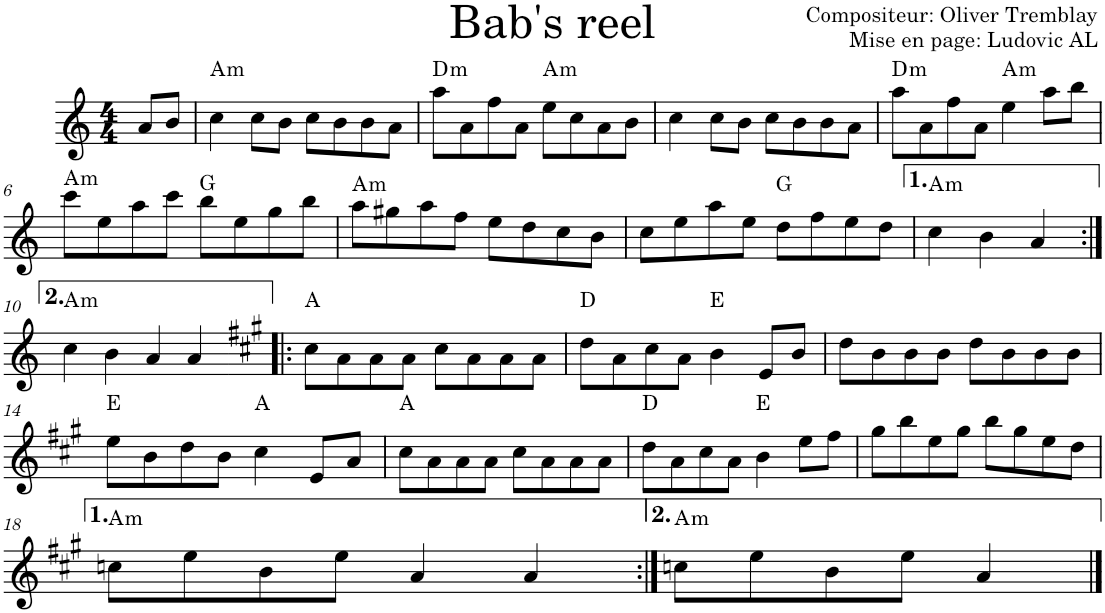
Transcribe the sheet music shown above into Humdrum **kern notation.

**kern	**harte
*part1	*part1
*staff1	*
*I"Violon	*
*I'Vln.	*
*clefG2	*
*k[]	*
*M4/4	*
=1	=1
8a/L	.
8b/J	.
=2	=2
!	!LO:H:kt=m
4cc\	A:min
8cc\L	.
8b\J	.
8cc\L	.
8b\	.
8b\	.
8a\J	.
=3	=3
!	!LO:H:kt=m
8aa\L	D:min
8a\	.
8ff\	.
8a\J	.
!	!LO:H:kt=m
8ee\L	A:min
8cc\	.
8a\	.
8b\J	.
=4	=4
4cc\	.
8cc\L	.
8b\J	.
8cc\L	.
8b\	.
8b\	.
8a\J	.
=5	=5
!	!LO:H:kt=m
8aa\L	D:min
8a\	.
8ff\	.
8a\J	.
!	!LO:H:kt=m
4ee\	A:min
8aa\L	.
8bb\J	.
!!LO:LB:g=z
=6	=6
!	!LO:H:kt=m
8ccc\L	A:min
8ee\	.
8aa\	.
8ccc\J	.
8bb\L	G:maj
8ee\	.
8gg\	.
8bb\J	.
=7	=7
!	!LO:H:kt=m
8aa\L	A:min
8gg#X\	.
8aa\	.
8ff\J	.
8ee\L	.
8dd\	.
8cc\	.
8b\J	.
=8	=8
8cc\L	.
8ee\	.
8aa\	.
8ee\J	.
8dd\L	G:maj
8ff\	.
8ee\	.
8dd\J	.
=9	=9
!	!LO:H:kt=m
4cc\	A:min
4b\	.
4a/	.
!!LO:LB:g=z
=10:|!	=10:|!
!	!LO:H:kt=m
4cc\	A:min
4b\	.
4a/	.
4a/	.
=11!|:	=11!|:
*k[f#c#g#]	*
8cc#\L	A:maj
8a\	.
8a\	.
8a\J	.
8cc#\L	.
8a\	.
8a\	.
8a\J	.
=12	=12
8dd\L	D:maj
8a\	.
8cc#\	.
8a\J	.
4b\	E:maj
8e/L	.
8b/J	.
=13	=13
8dd\L	.
8b\	.
8b\	.
8b\J	.
8dd\L	.
8b\	.
8b\	.
8b\J	.
!!LO:LB:g=z
=14	=14
8ee\L	E:maj
8b\	.
8dd\	.
8b\J	.
4cc#\	A:maj
8e/L	.
8a/J	.
=15	=15
8cc#\L	A:maj
8a\	.
8a\	.
8a\J	.
8cc#\L	.
8a\	.
8a\	.
8a\J	.
=16	=16
8dd\L	D:maj
8a\	.
8cc#\	.
8a\J	.
4b\	E:maj
8ee\L	.
8ff#\J	.
=17	=17
8gg#\L	.
8bb\	.
8ee\	.
8gg#\J	.
8bb\L	.
8gg#\	.
8ee\	.
8dd\J	.
!!LO:LB:g=z
=18	=18
!	!LO:H:kt=m
8ccn\L	A:min
8ee\	.
8b\	.
8ee\J	.
4a/	.
4a/	.
=19:|!	=19:|!
!	!LO:H:kt=m
8ccn\L	A:min
8ee\	.
8b\	.
8ee\J	.
4a/	.
==	==
*-	*-
